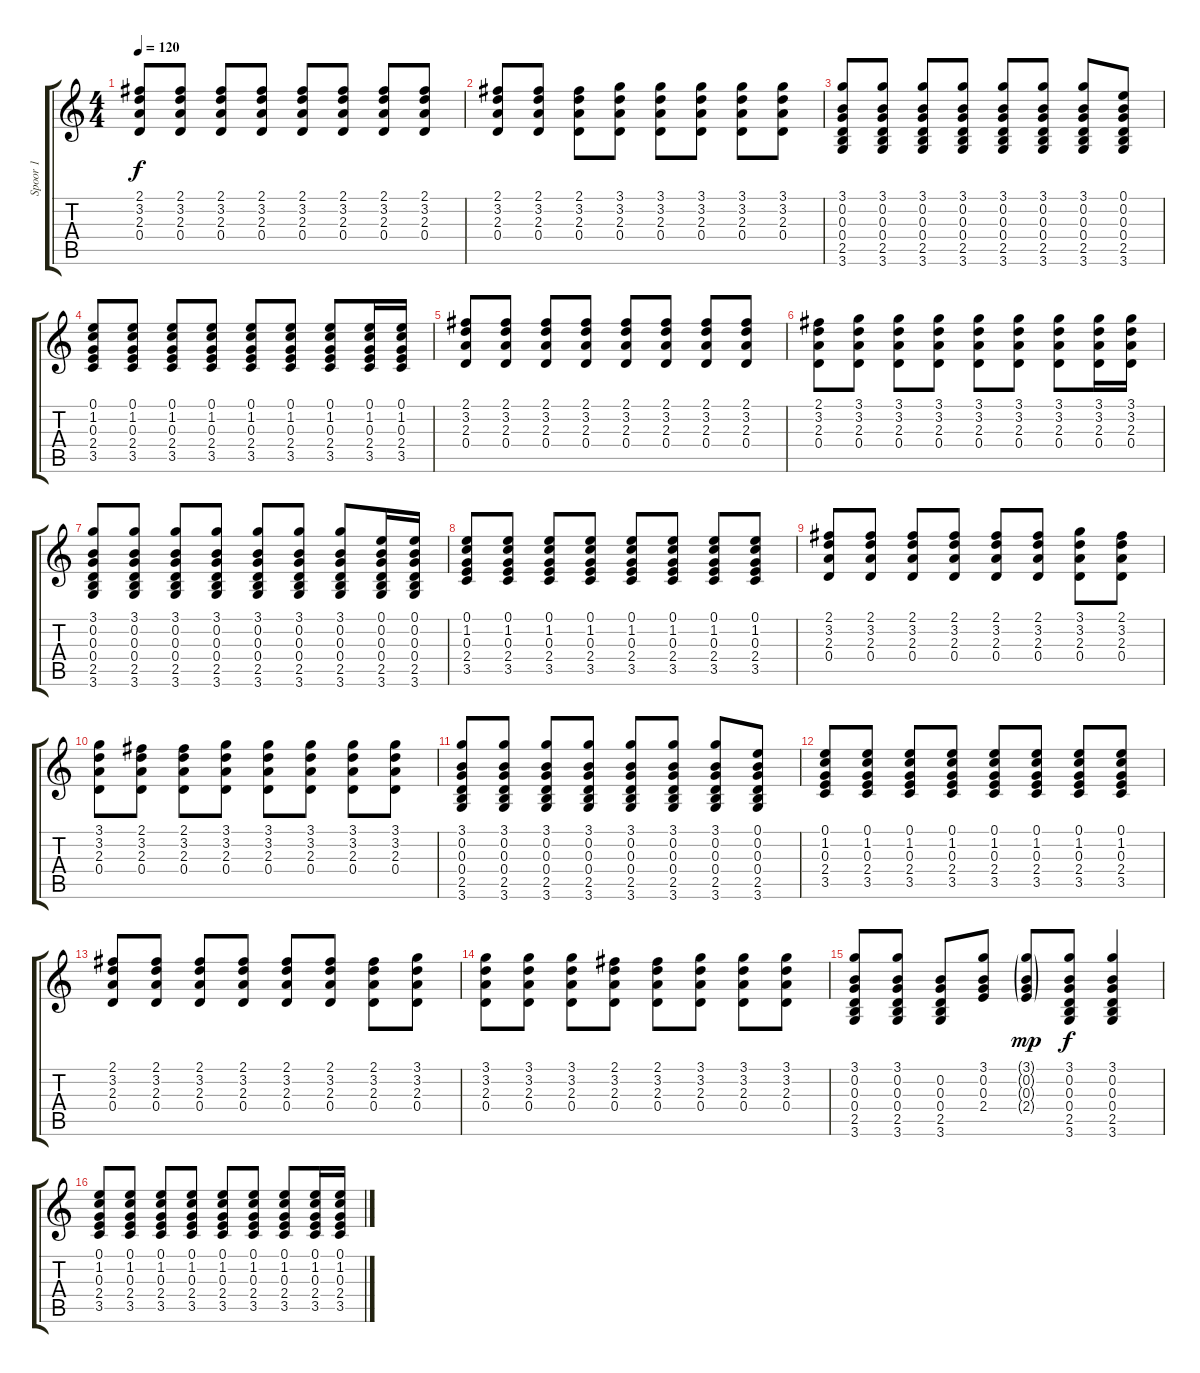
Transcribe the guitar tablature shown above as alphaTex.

\track ("Spoor 1" "Spoor 1") {instrument acousticguitarnylon}
\staff {score tabs}
\tuning (E4 B3 G3 D3 A2 E2) {hide}
\ts (4 4)
\tempo 120
\clef g2
\ks c
(2.1 3.2 2.3 0.4).8{dy f instrument acousticguitarnylon} (2.1 3.2 2.3 0.4).8 (2.1 3.2 2.3 0.4).8 (2.1 3.2 2.3 0.4).8 (2.1 3.2 2.3 0.4).8 (2.1 3.2 2.3 0.4).8 (2.1 3.2 2.3 0.4).8 (2.1 3.2 2.3 0.4).8 |
(2.1 3.2 2.3 0.4).8 (2.1 3.2 2.3 0.4).8 (2.1 3.2 2.3 0.4).8 (3.1 3.2 2.3 0.4).8 (3.1 3.2 2.3 0.4).8 (3.1 3.2 2.3 0.4).8 (3.1 3.2 2.3 0.4).8 (3.1 3.2 2.3 0.4).8 |
(3.1 0.2 0.3 0.4 2.5 3.6).8 (3.1 0.2 0.3 0.4 2.5 3.6).8 (3.1 0.2 0.3 0.4 2.5 3.6).8 (3.1 0.2 0.3 0.4 2.5 3.6).8 (3.1 0.2 0.3 0.4 2.5 3.6).8 (3.1 0.2 0.3 0.4 2.5 3.6).8 (3.1 0.2 0.3 0.4 2.5 3.6).8 (0.1 0.2 0.3 0.4 2.5 3.6).8 |
(0.1 1.2 0.3 2.4 3.5).8 (0.1 1.2 0.3 2.4 3.5).8 (0.1 1.2 0.3 2.4 3.5).8 (0.1 1.2 0.3 2.4 3.5).8 (0.1 1.2 0.3 2.4 3.5).8 (0.1 1.2 0.3 2.4 3.5).8 (0.1 1.2 0.3 2.4 3.5).8 (0.1 1.2 0.3 2.4 3.5).16 (0.1 1.2 0.3 2.4 3.5).16 |
(2.1 3.2 2.3 0.4).8 (2.1 3.2 2.3 0.4).8 (2.1 3.2 2.3 0.4).8 (2.1 3.2 2.3 0.4).8 (2.1 3.2 2.3 0.4).8 (2.1 3.2 2.3 0.4).8 (2.1 3.2 2.3 0.4).8 (2.1 3.2 2.3 0.4).8 |
(2.1 3.2 2.3 0.4).8 (3.1 3.2 2.3 0.4).8 (3.1 3.2 2.3 0.4).8 (3.1 3.2 2.3 0.4).8 (3.1 3.2 2.3 0.4).8 (3.1 3.2 2.3 0.4).8 (3.1 3.2 2.3 0.4).8 (3.1 3.2 2.3 0.4).16 (3.1 3.2 2.3 0.4).16 |
(3.1 0.2 0.3 0.4 2.5 3.6).8 (3.1 0.2 0.3 0.4 2.5 3.6).8 (3.1 0.2 0.3 0.4 2.5 3.6).8 (3.1 0.2 0.3 0.4 2.5 3.6).8 (3.1 0.2 0.3 0.4 2.5 3.6).8 (3.1 0.2 0.3 0.4 2.5 3.6).8 (3.1 0.2 0.3 0.4 2.5 3.6).8 (0.1 0.2 0.3 0.4 2.5 3.6).16 (0.1 0.2 0.3 0.4 2.5 3.6).16 |
(0.1 1.2 0.3 2.4 3.5).8 (0.1 1.2 0.3 2.4 3.5).8 (0.1 1.2 0.3 2.4 3.5).8 (0.1 1.2 0.3 2.4 3.5).8 (0.1 1.2 0.3 2.4 3.5).8 (0.1 1.2 0.3 2.4 3.5).8 (0.1 1.2 0.3 2.4 3.5).8 (0.1 1.2 0.3 2.4 3.5).8 |
(2.1 3.2 2.3 0.4).8 (2.1 3.2 2.3 0.4).8 (2.1 3.2 2.3 0.4).8 (2.1 3.2 2.3 0.4).8 (2.1 3.2 2.3 0.4).8 (2.1 3.2 2.3 0.4).8 (3.1 3.2 2.3 0.4).8 (2.1 3.2 2.3 0.4).8 |
(3.1 3.2 2.3 0.4).8 (2.1 3.2 2.3 0.4).8 (2.1 3.2 2.3 0.4).8 (3.1 3.2 2.3 0.4).8 (3.1 3.2 2.3 0.4).8 (3.1 3.2 2.3 0.4).8 (3.1 3.2 2.3 0.4).8 (3.1 3.2 2.3 0.4).8 |
(3.1 0.2 0.3 0.4 2.5 3.6).8 (3.1 0.2 0.3 0.4 2.5 3.6).8 (3.1 0.2 0.3 0.4 2.5 3.6).8 (3.1 0.2 0.3 0.4 2.5 3.6).8 (3.1 0.2 0.3 0.4 2.5 3.6).8 (3.1 0.2 0.3 0.4 2.5 3.6).8 (3.1 0.2 0.3 0.4 2.5 3.6).8 (0.1 0.2 0.3 0.4 2.5 3.6).8 |
(0.1 1.2 0.3 2.4 3.5).8 (0.1 1.2 0.3 2.4 3.5).8 (0.1 1.2 0.3 2.4 3.5).8 (0.1 1.2 0.3 2.4 3.5).8 (0.1 1.2 0.3 2.4 3.5).8 (0.1 1.2 0.3 2.4 3.5).8 (0.1 1.2 0.3 2.4 3.5).8 (0.1 1.2 0.3 2.4 3.5).8 |
(2.1 3.2 2.3 0.4).8 (2.1 3.2 2.3 0.4).8 (2.1 3.2 2.3 0.4).8 (2.1 3.2 2.3 0.4).8 (2.1 3.2 2.3 0.4).8 (2.1 3.2 2.3 0.4).8 (2.1 3.2 2.3 0.4).8 (3.1 3.2 2.3 0.4).8 |
(3.1 3.2 2.3 0.4).8 (3.1 3.2 2.3 0.4).8 (3.1 3.2 2.3 0.4).8 (2.1 3.2 2.3 0.4).8 (2.1 3.2 2.3 0.4).8 (3.1 3.2 2.3 0.4).8 (3.1 3.2 2.3 0.4).8 (3.1 3.2 2.3 0.4).8 |
(3.1 0.2 0.3 0.4 2.5 3.6).8 (3.1 0.2 0.3 0.4 2.5 3.6).8 (0.2 0.3 0.4 2.5 3.6).8 (3.1 0.2 0.3 2.4).8 (3.1{g} 0.2{g} 0.3{g} 2.4{g}).8{dy mp} (3.1 0.2 0.3 0.4 2.5 3.6).8{dy f} (3.1 0.2 0.3 0.4 2.5 3.6).4 |
(0.1 1.2 0.3 2.4 3.5).8 (0.1 1.2 0.3 2.4 3.5).8 (0.1 1.2 0.3 2.4 3.5).8 (0.1 1.2 0.3 2.4 3.5).8 (0.1 1.2 0.3 2.4 3.5).8 (0.1 1.2 0.3 2.4 3.5).8 (0.1 1.2 0.3 2.4 3.5).8 (0.1 1.2 0.3 2.4 3.5).16 (0.1 1.2 0.3 2.4 3.5).16
